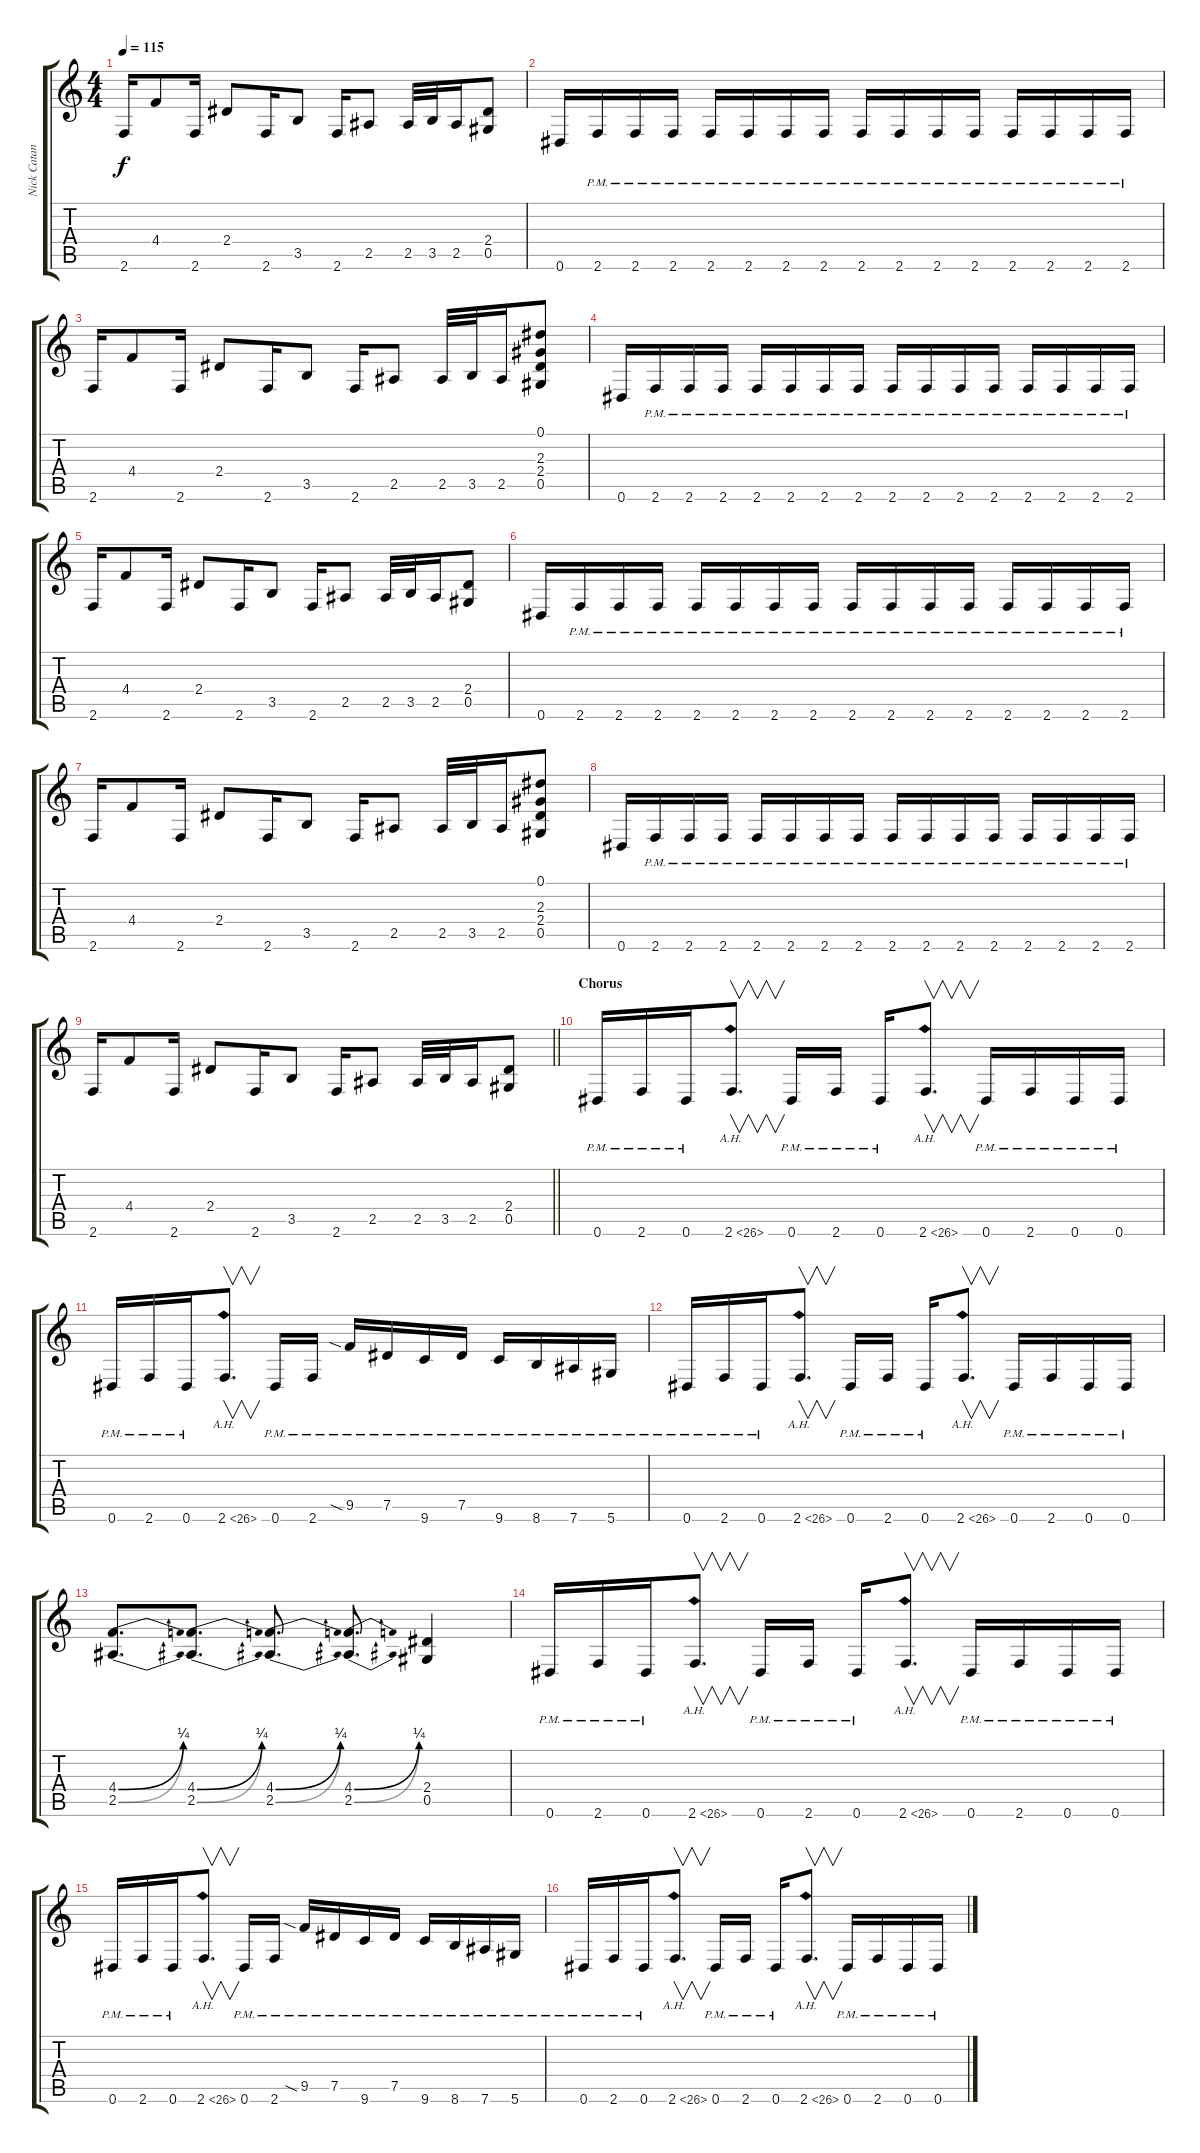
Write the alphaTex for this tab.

\track ("Nick Catanese" "Nick Catan") {instrument distortionguitar}
\staff {score tabs}
\tuning (Eb4 Bb3 Gb3 Db3 Ab2 Eb2) {hide}
\ts (4 4)
\tempo 115
\clef g2
\ks c
2.6.16{dy f} 4.4.8 2.6.16 2.4.8 2.6.16 3.5.8 2.6.16 2.5.8 2.5.32 3.5.32 2.5.16 (2.4 0.5).8 |
0.6.16 2.6{pm}.16 2.6{pm}.16 2.6{pm}.16 2.6{pm}.16 2.6{pm}.16 2.6{pm}.16 2.6{pm}.16 2.6{pm}.16 2.6{pm}.16 2.6{pm}.16 2.6{pm}.16 2.6{pm}.16 2.6{pm}.16 2.6{pm}.16 2.6{pm}.16 |
2.6.16 4.4.8 2.6.16 2.4.8 2.6.16 3.5.8 2.6.16 2.5.8 2.5.32 3.5.32 2.5.16 (0.1 2.3 2.4 0.5).8 |
0.6.16 2.6{pm}.16 2.6{pm}.16 2.6{pm}.16 2.6{pm}.16 2.6{pm}.16 2.6{pm}.16 2.6{pm}.16 2.6{pm}.16 2.6{pm}.16 2.6{pm}.16 2.6{pm}.16 2.6{pm}.16 2.6{pm}.16 2.6{pm}.16 2.6{pm}.16 |
2.6.16 4.4.8 2.6.16 2.4.8 2.6.16 3.5.8 2.6.16 2.5.8 2.5.32 3.5.32 2.5.16 (2.4 0.5).8 |
0.6.16 2.6{pm}.16 2.6{pm}.16 2.6{pm}.16 2.6{pm}.16 2.6{pm}.16 2.6{pm}.16 2.6{pm}.16 2.6{pm}.16 2.6{pm}.16 2.6{pm}.16 2.6{pm}.16 2.6{pm}.16 2.6{pm}.16 2.6{pm}.16 2.6{pm}.16 |
2.6.16 4.4.8 2.6.16 2.4.8 2.6.16 3.5.8 2.6.16 2.5.8 2.5.32 3.5.32 2.5.16 (0.1 2.3 2.4 0.5).8 |
0.6.16 2.6{pm}.16 2.6{pm}.16 2.6{pm}.16 2.6{pm}.16 2.6{pm}.16 2.6{pm}.16 2.6{pm}.16 2.6{pm}.16 2.6{pm}.16 2.6{pm}.16 2.6{pm}.16 2.6{pm}.16 2.6{pm}.16 2.6{pm}.16 2.6{pm}.16 |
\barLineRight lightlight
2.6.16 4.4.8 2.6.16 2.4.8 2.6.16 3.5.8 2.6.16 2.5.8 2.5.32 3.5.32 2.5.16 (2.4 0.5).8 |
\section ("" "Chorus")
0.6{pm}.16 2.6{pm}.16 0.6{pm}.16 2.6{ah 24}.8{v d} 0.6{pm}.16 2.6{pm}.16 0.6{pm}.16 2.6{ah 24}.8{v d} 0.6{pm}.16 2.6{pm}.16 0.6{pm}.16 0.6{pm}.16 |
0.6{pm}.16 2.6{pm}.16 0.6{pm}.16 2.6{ah 24}.8{v d} 0.6{pm}.16 2.6{pm}.16 9.5{sia pm}.16 7.5{pm}.16 9.6{pm}.16 7.5{pm}.16 9.6{pm}.16 8.6{pm}.16 7.6{pm}.16 5.6{pm}.16 |
0.6{pm}.16 2.6{pm}.16 0.6{pm}.16 2.6{ah 24}.8{v d} 0.6{pm}.16 2.6{pm}.16 0.6{pm}.16 2.6{ah 24}.8{v d} 0.6{pm}.16 2.6{pm}.16 0.6{pm}.16 0.6{pm}.16 |
(4.4{be (bend 0 0 60 1)} 2.5{be (bend 0 0 60 1)}).8{d} (4.4{be (bend 0 0 60 1)} 2.5{be (bend 0 0 60 1)}).8{d} (4.4{be (bend 0 0 60 1)} 2.5{be (bend 0 0 60 1)}).8{d} (4.4{be (bend 0 0 60 1)} 2.5{be (bend 0 0 60 1)}).8{d} (2.4 0.5).4 |
0.6{pm}.16 2.6{pm}.16 0.6{pm}.16 2.6{ah 24}.8{v d} 0.6{pm}.16 2.6{pm}.16 0.6{pm}.16 2.6{ah 24}.8{v d} 0.6{pm}.16 2.6{pm}.16 0.6{pm}.16 0.6{pm}.16 |
0.6{pm}.16 2.6{pm}.16 0.6{pm}.16 2.6{ah 24}.8{v d} 0.6{pm}.16 2.6{pm}.16 9.5{sia pm}.16 7.5{pm}.16 9.6{pm}.16 7.5{pm}.16 9.6{pm}.16 8.6{pm}.16 7.6{pm}.16 5.6{pm}.16 |
0.6{pm}.16 2.6{pm}.16 0.6{pm}.16 2.6{ah 24}.8{v d} 0.6{pm}.16 2.6{pm}.16 0.6{pm}.16 2.6{ah 24}.8{v d} 0.6{pm}.16 2.6{pm}.16 0.6{pm}.16 0.6{pm}.16
